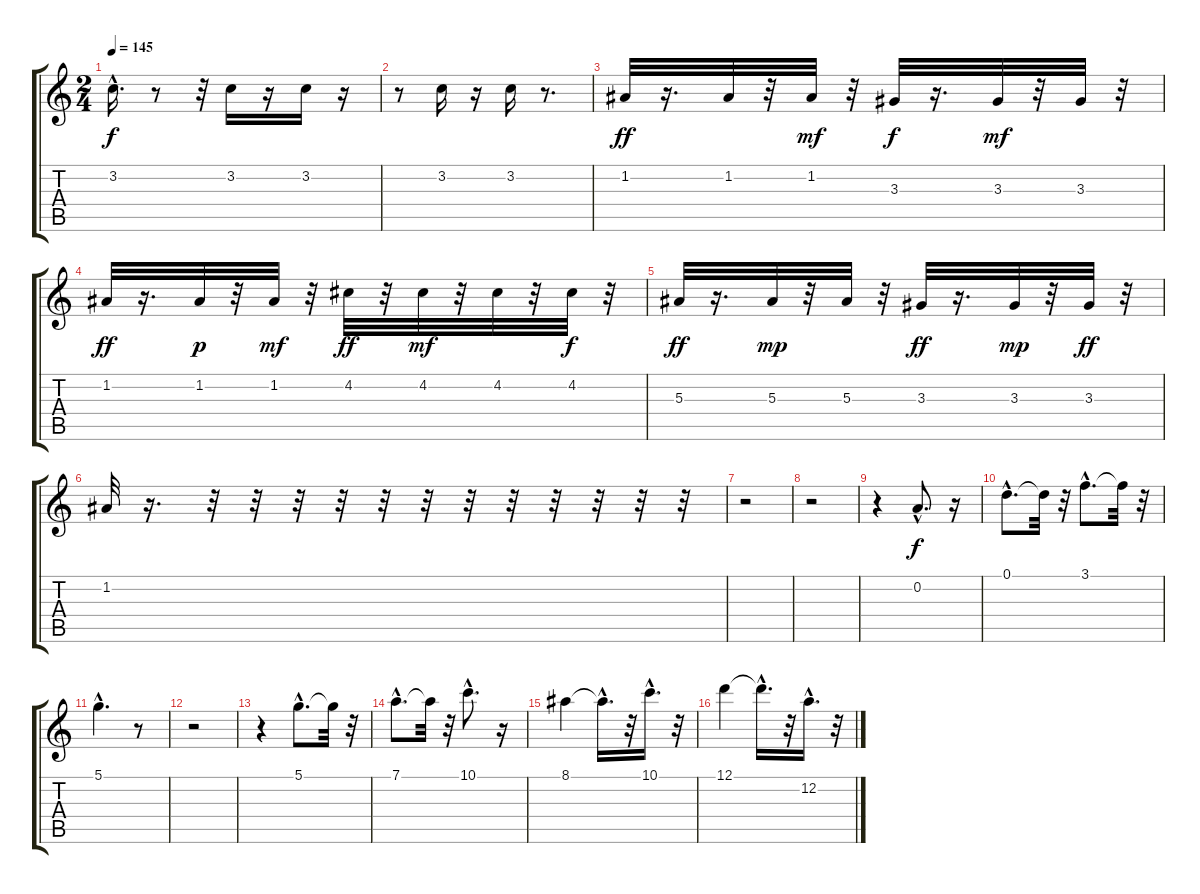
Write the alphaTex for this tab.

\track "" {instrument electricguitarclean}
\staff {score tabs}
\tuning (D4 A3 F3 C3 G2 D2) {hide}
\ts (2 4)
\tempo 145
\clef g2
\ks c
3.2{hac}.16{d dy f} r.8 r.32 3.2.16 r.16 3.2.16 r.16 |
r.8 3.2.16 r.16 3.2.16 r.8{d} |
1.2.32{dy ff} r.16{d} 1.2.32 r.32 1.2.32{dy mf} r.32 3.3.32{dy f} r.16{d} 3.3.32{dy mf} r.32 3.3.32 r.32 |
1.2.32{dy ff} r.16{d} 1.2.32{dy p} r.32 1.2.32{dy mf} r.32 4.2.32{dy ff} r.32 4.2.32{dy mf} r.32 4.2.32 r.32 4.2.32{dy f} r.32 |
5.3.32{dy ff} r.16{d} 5.3.32{dy mp} r.32 5.3.32 r.32 3.3.32{dy ff} r.16{d} 3.3.32{dy mp} r.32 3.3.32{dy ff} r.32 |
1.2.32 r.16{d} r.32 r.32 r.32 r.32 r.32 r.32 r.32 r.32 r.32 r.32 r.32 r.32 |
r.2 |
r.2 |
r.4 0.2{hac}.8{d dy f} r.16 |
0.1{hac}.8{d} 0.1{t}.32 r.32 3.1{hac}.8{d} 3.1{t}.32 r.32 |
5.1{hac}.4{d} r.8 |
r.2 |
r.4 5.1{hac}.8{d} 5.1{t}.32 r.32 |
7.1{hac}.8{d} 7.1{t}.32 r.32 10.1{hac}.8{d} r.16 |
8.1.4 8.1{hac t}.16{d} r.32 10.1{hac}.16{d} r.32 |
12.1.4 12.1{hac t}.16{d} r.32 12.2{hac}.16{d} r.32
